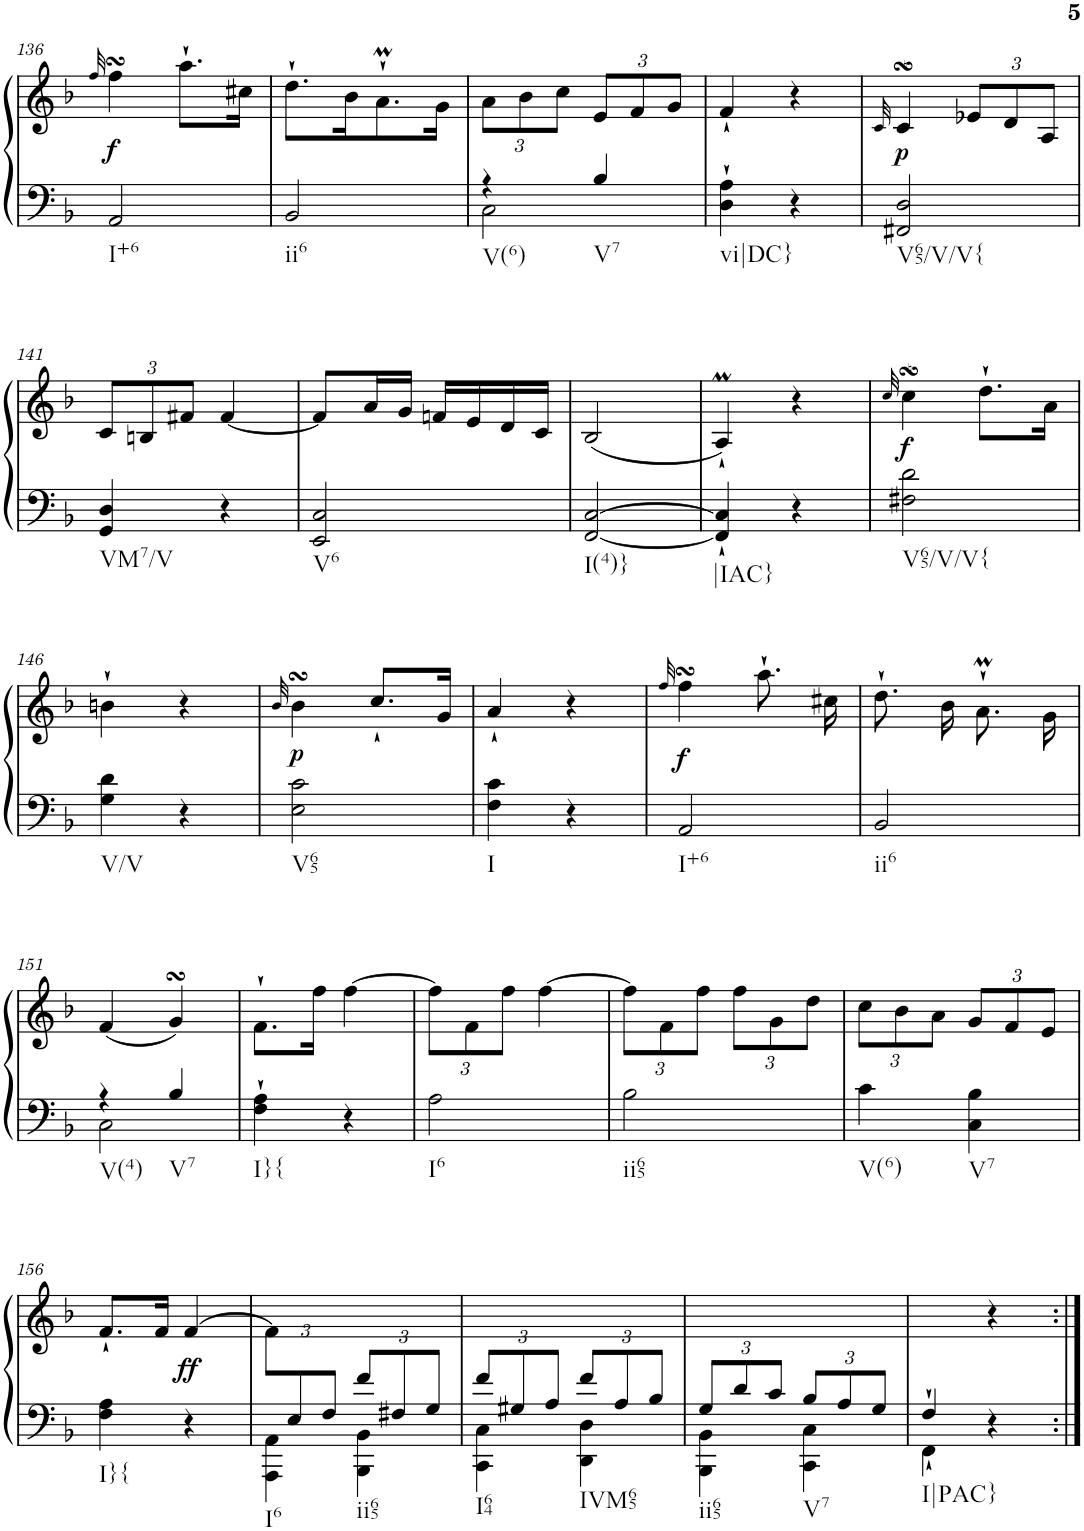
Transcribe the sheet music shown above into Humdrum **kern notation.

**kern	**kern	**dynam
*part1	*part1	*part1
*staff2	*staff1	*staff1/2
*I"Harpsichord	*	*
*I'Hch.	*	*
!!LO:PB:g=z
*clefF4	*clefG2	*
*k[b-]	*k[b-]	*
*M2/4	*M2/4	*
=136	=136	=136
.	32qff/	.
!	!	!LO:DY:b
2AA/	4ffsSSs\	f
.	8.aa`\L	.
.	16cc#X\Jk	.
=137	=137	=137
2BB-/	8.dd`\L	.
.	16b-\K	.
.	8.am`\	.
.	16g\Jk	.
=138	=138	=138
*^	*	*
*	*	*Xbrackettup	*
4r	2C\	12a\L	.
.	.	12b-\	.
.	.	12cc\J	.
4B-/	.	12e/L	.
.	.	12f/	.
.	.	12g/J	.
*v	*v	*	*
=139	=139	=139
4D\` 4A\`	4f`/	.
4r	4r	.
=140	=140	=140
.	32qc/	.
!	!	!LO:DY:b
2FF#X/ 2D/	4csSSS/	p
.	12e-X/L	.
.	12d/	.
.	12A/J	.
!!LO:LB:g=z
=141	=141	=141
4GG/ 4D/	12c/L	.
.	12Bn/	.
.	12f#X/J	.
4r	[4f#/	.
=142	=142	=142
2EE/ 2C/	8f#/L]	.
.	16a/L	.
.	16g/JJ	.
.	16fn/LL	.
.	16e/	.
.	16d/	.
.	16c/JJ	.
=143	=143	=143
[2FF/ [2C/	(<2B-/	.
=144	=144	=144
4FF/]` 4C/]`	4Am`/)	.
4r	4r	.
=145	=145	=145
.	32qcc/	.
!	!	!LO:DY:b
2F#X\ 2d\	4ccsSSS\	f
.	8.dd`\L	.
.	16a\Jk	.
!!LO:LB:g=z
=146	=146	=146
4G\ 4d\	4bn`\	.
4r	4r	.
=147	=147	=147
.	32qb-/	.
!	!	!LO:DY:b
2E\ 2c\	4b-sSSs\	p
.	8.cc`/L	.
.	16g/Jk	.
=148	=148	=148
4F\ 4c\	4a`/	.
4r	4r	.
=149	=149	=149
.	32qff/	.
!	!	!LO:DY:b
2AA/	4ffsSSs\	f
.	8.aa`\	.
.	16cc#X\	.
=150	=150	=150
2BB-/	8.dd`\	.
.	16b-\	.
.	8.am`\	.
.	16g\	.
!!LO:LB:g=z
=151	=151	=151
*^	*	*
4r	2C\	(<4f/	.
4B-/	.	4gsSSS/)	.
*v	*v	*	*
=152	=152	=152
4F\` 4A\`	8.f`\L	.
.	16ff\Jk	.
4r	[4ff\	.
=153	=153	=153
2A\	12ff\L]	.
.	12f\	.
.	12ff\J	.
.	[4ff\	.
=154	=154	=154
2B-\	12ff\L]	.
.	12f\	.
.	12ff\J	.
.	12ff\L	.
.	12g\	.
.	12dd\J	.
=155	=155	=155
4c\	12cc\L	.
.	12b-\	.
.	12a\J	.
4C\ 4B-\	12g/L	.
.	12f/	.
.	12e/J	.
!!LO:LB:g=z
=156	=156	=156
4F\ 4A\	8.f`/L	.
.	16f/Jk	.
!	!	!LO:DY:b
4r	[4f/	ff
=157	=157	=157
*^	*	*
12ryy	4AAA\ 4AA\	12f\L]	.
12E/	.	12%5ryy	.
12F/J	.	.	.
*Xbrackettup	*	*	*
12f/L	4BBB-\ 4BB-\	.	.
12F#X/	.	.	.
12G/J	.	.	.
=158	=158	=158	=158
12f/L	4CC\ 4C\	2ryy	.
12G#X/	.	.	.
12A/J	.	.	.
12f/L	4DD\ 4D\	.	.
12A/	.	.	.
12B-/J	.	.	.
=159	=159	=159	=159
12G/L	4BBB-\ 4BB-\	2ryy	.
12d/	.	.	.
12c/J	.	.	.
12B-/L	4CC\ 4C\	.	.
12A/	.	.	.
12G/J	.	.	.
=160	=160	=160	=160
4F`/	4FF`\	4ryy	.
4ryy	4r	4r	.
*v	*v	*	*
=:|!	=:|!	=:|!
*-	*-	*-
